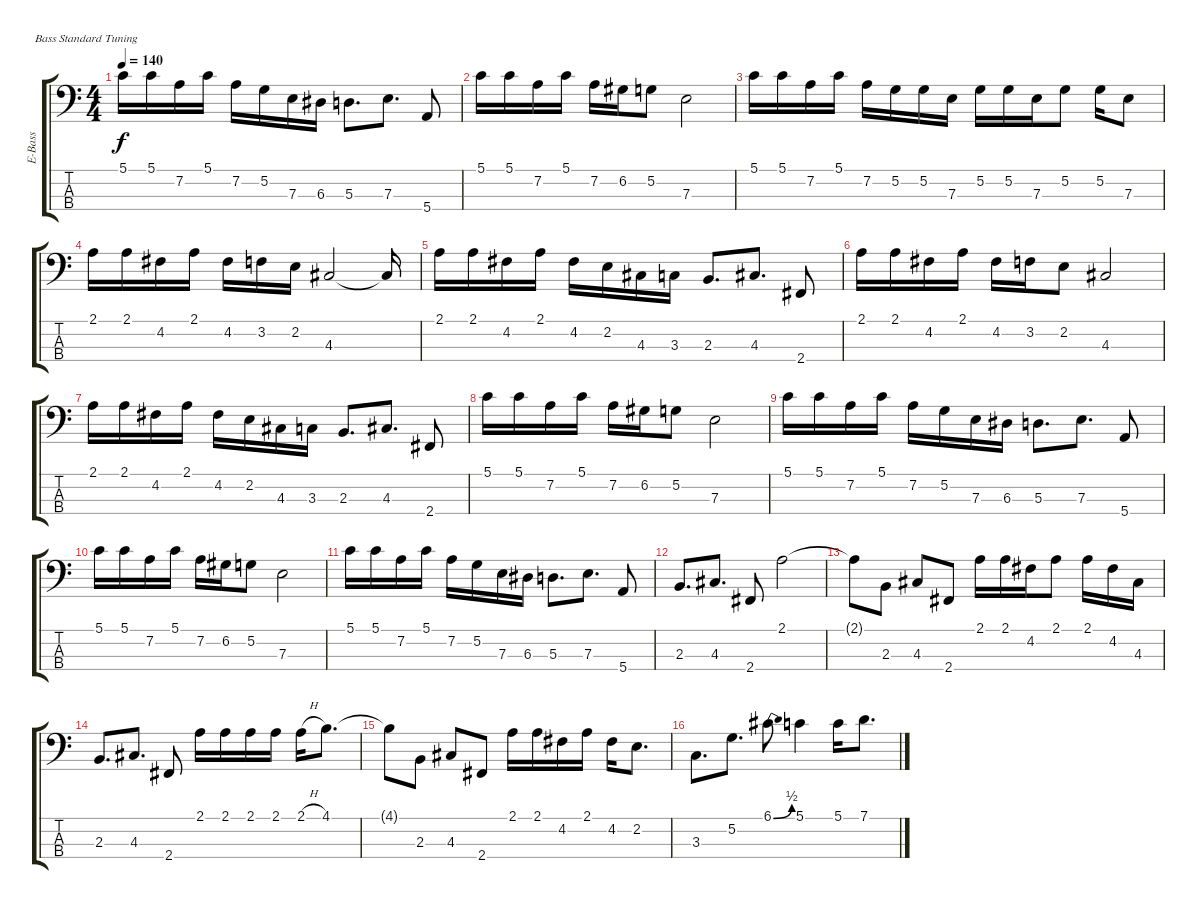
\bracketExtendMode groupsimilarinstruments
\otherSystemsTrackNameOrientation horizontal
\track ("Geddy Lee, Bajo" "E-Bass") {instrument electricbassfinger}
\staff {score tabs}
\tuning (G2 D2 A1 E1)
\ts (4 4)
\tempo 140
\clef f4
\ks c
5.1.16{dy f beam Down} 5.1.16{beam Down} 7.2.16{beam Down} 5.1.16{beam Down} 7.2.16{beam Down} 5.2.16{beam Down} 7.3.16{beam Down} 6.3{acc #}.16{beam Down} 5.3.8{d beam Down} 7.3.8{d beam Down} 5.4.8{beam Up} |
5.1.16{beam Down} 5.1.16{beam Down} 7.2.16{beam Down} 5.1.16{beam Down} 7.2.16{beam Down} 6.2{acc #}.16{beam Down} 5.2.8{beam Down} 7.3.2{beam Down} |
5.1.16{beam Down} 5.1.16{beam Down} 7.2.16{beam Down} 5.1.16{beam Down} 7.2.16{beam Down} 5.2.16{beam Down} 5.2.16{beam Down} 7.3.16{beam Down} 5.2.16{beam Down} 5.2.16{beam Down} 7.3.16{beam Down} 5.2.8{beam Down} 5.2.16{beam Down} 7.3.8{beam Down} |
2.1.16{beam Down} 2.1.16{beam Down} 4.2{acc #}.16{beam Down} 2.1.16{beam Down} 4.2{acc #}.16{beam Down} 3.2.16{beam Down} 2.2.16{beam Down} 4.3{acc #}.2{beam Up} 4.3{t acc #}.16{beam Up} |
2.1.16{beam Down} 2.1.16{beam Down} 4.2{acc #}.16{beam Down} 2.1.16{beam Down} 4.2{acc #}.16{beam Down} 2.2.16{beam Down} 4.3{acc #}.16{beam Down} 3.3.16{beam Down} 2.3.8{d beam Up} 4.3{acc #}.8{d beam Up} 2.4{acc #}.8{beam Up} |
2.1.16{beam Down} 2.1.16{beam Down} 4.2{acc #}.16{beam Down} 2.1.16{beam Down} 4.2{acc #}.16{beam Down} 3.2.16{beam Down} 2.2.8{beam Down} 4.3{acc #}.2{beam Up} |
2.1.16{beam Down} 2.1.16{beam Down} 4.2{acc #}.16{beam Down} 2.1.16{beam Down} 4.2{acc #}.16{beam Down} 2.2.16{beam Down} 4.3{acc #}.16{beam Down} 3.3.16{beam Down} 2.3.8{d beam Up} 4.3{acc #}.8{d beam Up} 2.4{acc #}.8{beam Up} |
5.1.16{beam Down} 5.1.16{beam Down} 7.2.16{beam Down} 5.1.16{beam Down} 7.2.16{beam Down} 6.2{acc #}.16{beam Down} 5.2.8{beam Down} 7.3.2{beam Down} |
5.1.16{beam Down} 5.1.16{beam Down} 7.2.16{beam Down} 5.1.16{beam Down} 7.2.16{beam Down} 5.2.16{beam Down} 7.3.16{beam Down} 6.3{acc #}.16{beam Down} 5.3.8{d beam Down} 7.3.8{d beam Down} 5.4.8{beam Up} |
5.1.16{beam Down} 5.1.16{beam Down} 7.2.16{beam Down} 5.1.16{beam Down} 7.2.16{beam Down} 6.2{acc #}.16{beam Down} 5.2.8{beam Down} 7.3.2{beam Down} |
5.1.16{beam Down} 5.1.16{beam Down} 7.2.16{beam Down} 5.1.16{beam Down} 7.2.16{beam Down} 5.2.16{beam Down} 7.3.16{beam Down} 6.3{acc #}.16{beam Down} 5.3.8{d beam Down} 7.3.8{d beam Down} 5.4.8{beam Up} |
2.3.8{d beam Up} 4.3{acc #}.8{d beam Up} 2.4{acc #}.8{beam Up} 2.1.2{beam Down} |
2.1{t}.8{beam Down} 2.3.8{beam Down} 4.3{acc #}.8{beam Up} 2.4{acc #}.8{beam Up} 2.1.16{beam Down} 2.1.16{beam Down} 4.2{acc #}.16{beam Down} 2.1.8{beam Down} 2.1.16{beam Down} 4.2{acc #}.16{beam Down} 4.3{acc #}.16{beam Down} |
2.3.8{d beam Up} 4.3{acc #}.8{d beam Up} 2.4{acc #}.8{beam Up} 2.1.16{beam Down} 2.1.16{beam Down} 2.1.16{beam Down} 2.1.16{beam Down} 2.1{h}.16{beam Down} 4.1.8{d beam Down} |
4.1{t}.8{beam Down} 2.3.8{beam Down} 4.3{acc #}.8{beam Up} 2.4{acc #}.8{beam Up} 2.1.16{beam Down} 2.1.16{beam Down} 4.2{acc #}.16{beam Down} 2.1.16{beam Down} 4.2{acc #}.16{beam Down} 2.2.8{d beam Down} |
3.3.8{d beam Down} 5.2.8{d beam Down} 6.1{be (bend 0 0 60 2) acc #}.8{beam Down} 5.1.4{beam Down} 5.1.16{beam Down} 7.1.8{d beam Down}
